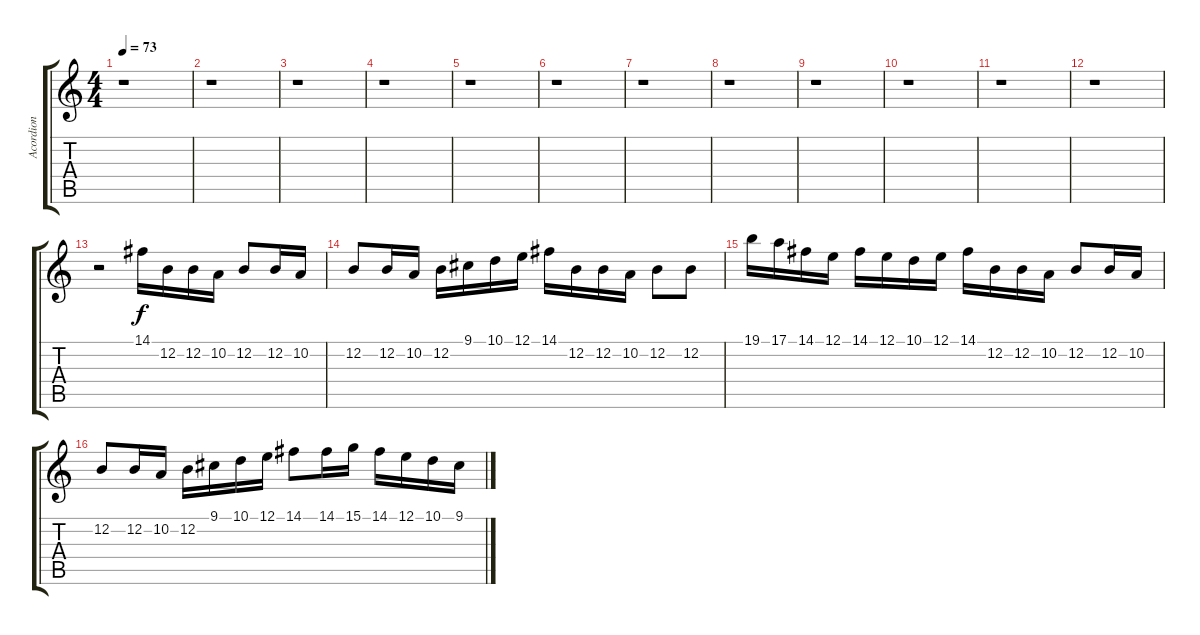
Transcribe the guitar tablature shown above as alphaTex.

\track ("Acordion" "Acordion") {instrument accordion}
\staff {score tabs}
\tuning (E4 B3 G3 D3 A2 E2) {hide}
\ts (4 4)
\tempo 73
\clef g2
\ks c
r.1{dy f} |
r.1 |
r.1 |
r.1 |
r.1 |
r.1 |
r.1 |
r.1 |
r.1 |
r.1 |
r.1 |
r.1 |
r.2 14.1.16 12.2.16 12.2.16 10.2.16 12.2.8 12.2.16 10.2.16 |
12.2.8 12.2.16 10.2.16 12.2.16 9.1.16 10.1.16 12.1.16 14.1.16 12.2.16 12.2.16 10.2.16 12.2.8 12.2.8 |
19.1.16 17.1.16 14.1.16 12.1.16 14.1.16 12.1.16 10.1.16 12.1.16 14.1.16 12.2.16 12.2.16 10.2.16 12.2.8 12.2.16 10.2.16 |
12.2.8 12.2.16 10.2.16 12.2.16 9.1.16 10.1.16 12.1.16 14.1.8 14.1.16 15.1.16 14.1.16 12.1.16 10.1.16 9.1.16
